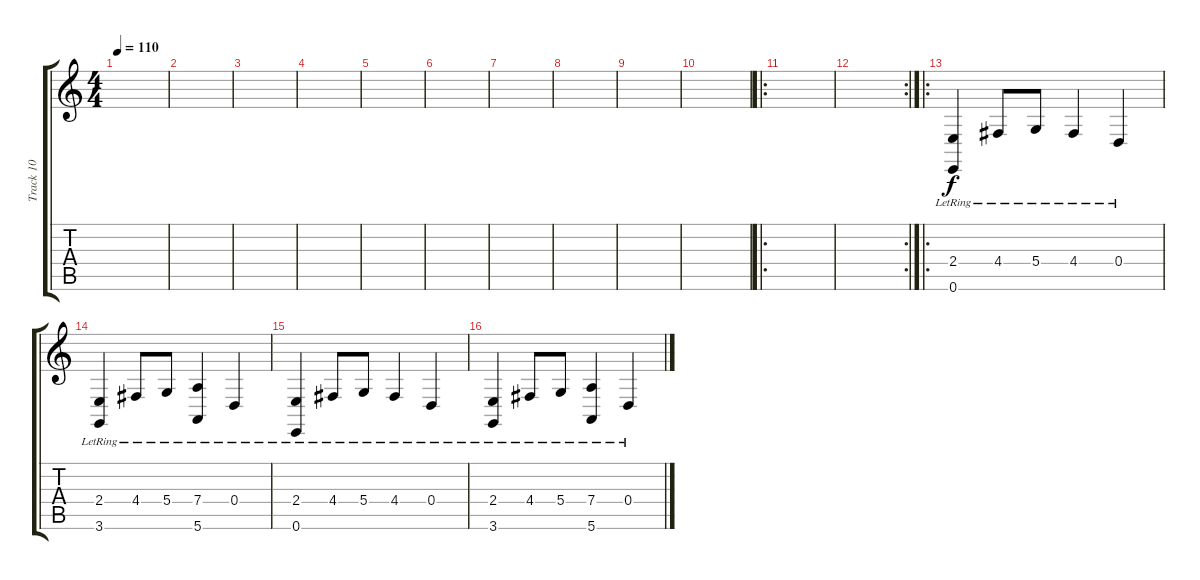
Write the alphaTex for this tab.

\track ("Track 10" "Track 10") {instrument brightacousticpiano}
\staff {score tabs}
\tuning (E4 B3 G3 D3 A2 E2) {hide}
\ts (4 4)
\tempo 110
\clef g2
\ks c
|
|
|
|
|
|
|
|
|
|
\ro
|
\rc 2
|
\ro
(2.4{lr} 0.6{lr}).4 4.4{lr}.8 5.4{lr}.8 4.4{lr}.4 0.4{lr}.4 |
(2.4{lr} 3.6{lr}).4 4.4{lr}.8 5.4{lr}.8 (7.4{lr} 5.6{lr}).4 0.4{lr}.4 |
(2.4{lr} 0.6{lr}).4 4.4{lr}.8 5.4{lr}.8 4.4{lr}.4 0.4{lr}.4 |
(2.4{lr} 3.6{lr}).4 4.4{lr}.8 5.4{lr}.8 (7.4{lr} 5.6{lr}).4 0.4{lr}.4
